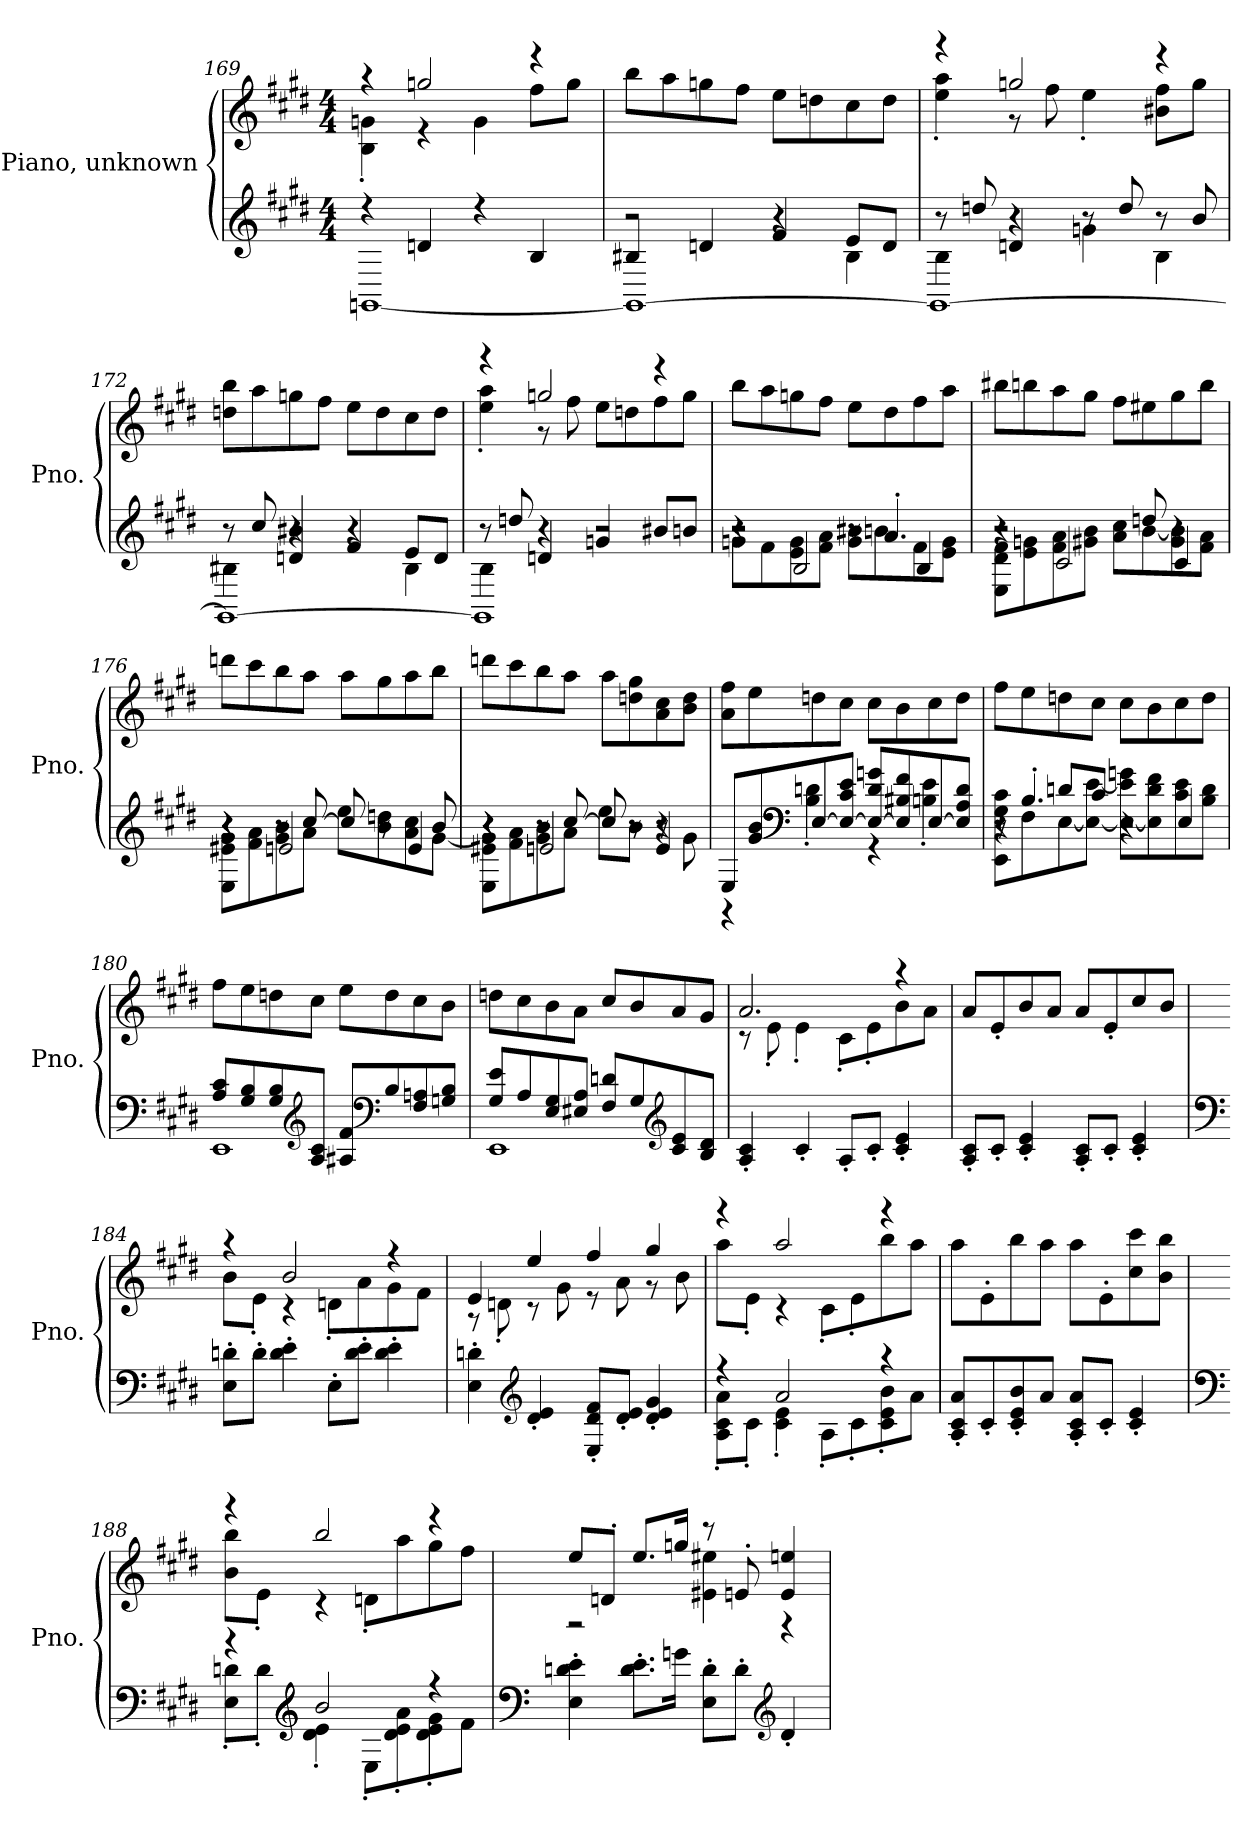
**kern	**kern
*part1	*part1
*staff2	*staff1
*I"Piano, unknown	*
*I'Pno.	*
*clefG2	*clefG2
*k[f#c#g#d#]	*k[f#c#g#d#]
*M4/4	*M4/4
=169	=169
*^	*^
4r	[1GGn	4r	4B\' 4gn\'
4dn/	.	2ggn/	4r
4r	.	.	4g\
4B/	.	4r	8ff#\L
.	.	.	8gg\J
*	*	*v	*v
=170	=170	=170
*	*^	*
4B#X/	2r	1GG_	8bb\L
.	.	.	8aa\
4dn/	.	.	8ggn\
.	.	.	8ff#\J
4f#/	4r	.	8ee\L
.	.	.	8ddn\
8e/L	4B#\	.	8cc#\
8d/J	.	.	8dd\J
=171	=171	=171	=171
*	*	*	*^
8r	4B\	1GG_	4r	4ee\' 4aa\'
8ddn/	.	.	.	.
4dn/	4r	.	2ggn/	8r
.	.	.	.	8ff#\
8r	4gn\	.	.	4ee'\
8dd/	.	.	.	.
8r	4B\	.	4r	8b#X\ 8ff#\L
8b/	.	.	.	8gg\J
*	*	*	*v	*v
!!LO:PB:g=z
=172	=172	=172	=172
8r	4B#X\	1GG_	8ddn\ 8bb\L
8cc#/	.	.	8aa\
4dn/ 4b#X/	4r	.	8ggn\
.	.	.	8ff#\J
4f#/	4r	.	8ee\L
.	.	.	8dd\
8e/L	4B#\	.	8cc#\
8d/J	.	.	8dd\J
=173	=173	=173	=173
*	*	*	*^
8r	4B\	1GG]	4r	4ee\' 4aa\'
8ddn/	.	.	.	.
4dn/	4r	.	2ggn/	8r
.	.	.	.	8ff#\
4gn/	2r	.	.	8ee\L
.	.	.	.	8ddn\
8b#X/L	.	.	4r	8ff#\
8bn/J	.	.	.	8gg\J
*	*	*	*v	*v
=174	=174	=174	=174
2r	8gn\L	4r	8bb\L
.	8f#\	.	8aa\
.	8e\ 8g\	2B/	8ggn\
.	8f#\ 8a\J	.	8ff#\J
8r	8g\ 8b#X\L	.	8ee\L
4.a'/	8bn\	.	8dd#\
.	8f#\	4B/	8ff#\
.	8e\ 8g\J	.	8aa\J
!!LO:LB:g=z
=175	=175	=175	=175
2r	8E\ 8d#\ 8f#\L	4r	8bb#X\L
.	8e\ 8gn\	.	8bbn\
.	8f#\ 8a\	2c#/	8aa\
.	8g#X\ 8b\J	.	8gg#\J
8r	8a\ 8cc#\L	.	8ff#\L
8ddn/	[8b\	.	8ee#X\
4r	8g#\ 8b\]	4c#/	8gg#\
.	8f#\ 8a\J	.	8bb\J
=176	=176	=176	=176
4r	8E\ 8e#X\ 8g#\L	4r	8dddn\L
.	8f#\ 8a\	.	8ccc#\
8r	8g#\ 8b\	2en/	8bb\
[8cc#/	8a\J	.	8aa\J
8cc#/]	8ee\L	.	8aa\L
8r	8b\ 8ddn\	.	8gg#\
8r	8a\ 8cc#\	4e/	8aa\
8b/	[8g#\J	.	8bb\J
=177	=177	=177	=177
4r	8E\ 8e#X\ 8g#\]L	4r	8dddn\L
.	8f#\ 8a\	.	8ccc#\
8r	8g#\ 8b\	2en/	8bb\
[8cc#/	8a\J	.	8aa\J
8cc#/]	8ee\L	.	8aa\L
8r	8b\J	.	8ddn\ 8gg#\
4r	8r	4e/	8a\ 8cc#\
.	8g#\	.	8b\ 8dd\J
*	*v	*v	*
!!LO:LB:g=z
=178	=178	=178
8E/L	4r	8a\ 8ff#\L
8g#/ 8b/	.	8ee\
*clefF4	*	*
[8E/	4B\' 4dn\'	8ddn\
8E/_ 8c#/ 8e/J	.	8cc#\J
8E/_ 8d/ 8gn/L	4r	8cc#\L
8E/] 8B#X/ 8f#/	.	8b\
[8E/	4Bn\' 4e\'	8cc#\
8E/] 8A/ 8d/J	.	8dd\J
=179	=179	=179
*	*^	*
4r	8EE\ 8G#\ 8c#\L	8r	8ff#\L
.	8F#\	4.B'/	8ee\
8dn/L	[8E\	.	8ddn\
8c#/J	8E\_ [8e\J	.	8cc#\J
2r	8E\_ 8e\] 8gn\L	4r	8cc#\L
.	8E\] 8d\ 8f#\	.	8b\
.	8c#\ 8e\	4E/	8cc#\
.	8B\ 8d\J	.	8dd\J
*	*v	*v	*
=180	=180	=180
8A/ 8c#/L	1EE	8ff#\L
8G#/ 8B/	.	8ee\
8G#/ 8B/	.	8ddn\
*clefG2	*	*
8A/ 8c#/J	.	8cc#\J
8A#X/ 8f#/L	.	8ee\L
*clefF4	*	*
8B/	.	8dd\
8F#/ 8An/	.	8cc#\
8Gn/ 8B/J	.	8b\J
!!LO:LB:g=z
=181	=181	=181
8G#/ 8e/L	1EE	8ddn\L
8A/	.	8cc#\
8E/ 8G#/	.	8b\
8E#X/ 8A/J	.	8a\J
8F#/ 8dn/L	.	8cc#/L
8G#/	.	8b/
*clefG2	*	*
8c#/ 8e/	.	8a/
8B/ 8d/J	.	8g#/J
*v	*v	*
=182	=182
*	*^
4A/' 4c#/'	2.a/	8r
.	.	8e'\
4c#'/	.	4e'\
8A'/L	.	8c#'\L
8c#'/J	.	8e'\
4c#/' 4e/'	4r	8b\
.	.	8a\J
*	*v	*v
=183	=183
8A/' 8c#/'L	8a/L
8c#'/J	8e'/
4c#/' 4e/'	8b/
.	8a/J
8A/' 8c#/'L	8a/L
8c#'/J	8e'/
4c#/' 4e/'	8cc#/
.	8b/J
!!LO:LB:g=z
=184	=184
*clefF4	*
*	*^
8E\' 8dn\'L	4r	8b\L
8d'\J	.	8e'\J
4d\' 4e\'	2b/	4r
8E'\L	.	8dn'\L
8d\' 8e\'J	.	8a\
4d\' 4e\'	4r	8g#\
.	.	8f#\J
=185	=185	=185
4E\' 4dn\'	4e/	8r
.	.	8dn'\
*clefG2	*	*
4d/' 4e/'	4ee/	8r
.	.	8g#\
8E/' 8d/' 8f#/'L	4ff#/	8r
8d/' 8e/'J	.	8a\
4d/' 4e/' 4g#/'	4gg#/	8r
.	.	8b\
=186	=186	=186
*^	*	*
4r	8A\' 8c#\' 8a\'L	4r	8aa\L
.	8c#'\J	.	8e'\J
2a/	4c#\' 4e\'	2aa/	4r
.	8A'\L	.	8c#'\L
.	8c#'\	.	8e'\
4r	8c#\' 8e\' 8b\'	4r	8bb\
.	8a\J	.	8aa\J
*v	*v	*	*
*	*v	*v
!!LO:LB:g=z
=187	=187
8A/' 8c#/' 8a/'L	8aa\L
8c#'/	8e'\
8c#/' 8e/' 8b/'	8bb\
8a/J	8aa\J
8A/' 8c#/' 8a/'L	8aa\L
8c#'/J	8e'\
4c#/' 4e/'	8cc#\ 8ccc#\
.	8b\ 8bb\J
=188	=188
*clefF4	*
*^	*^
4r	8E\' 8dn\'L	4r	8b\ 8bb\L
.	8d'\J	.	8e'\J
*clefG2	*	*	*
2b/	4d\' 4e\'	2bb/	4r
.	8E'\L	.	8dn'\L
.	8d\' 8e\' 8a\'	.	8aa\
4r	8d\' 8e\' 8g#\'	4r	8gg#\
.	8f#\J	.	8ff#\J
*v	*v	*	*
=189	=189	=189
*clefF4	*	*
4E\' 4dn\' 4e\'	8ee/L	2r
.	8dn'/J	.
8.d\' 8.e\'L	8.ee/L	.
16gn\Jk	16ggn/Jk	.
8E\' 8d\'L	8r	4e#X\ 4ee#X\
8d'\J	8en'/	.
*clefG2	*	*
4d'/	4e/ 4een/	4r
*	*v	*v
=	=
*-	*-
